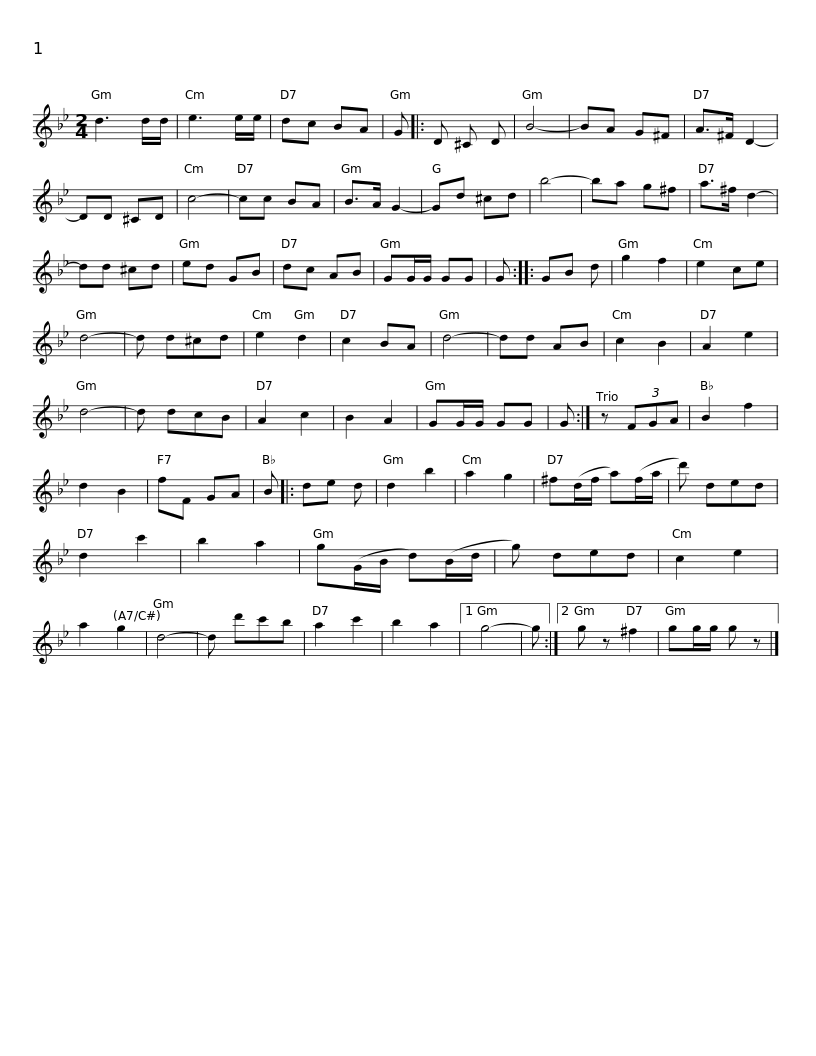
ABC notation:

X:1
L:1/8
M:2/4
I:linebreak $
K:Gmin
V:1 treble
V:1
 d3 d/d/ | e3 e/e/ | dc BA | G |: D ^C D | %5
 B4- | BA G^F | A>^F D2- | DD ^CD | c4- | %10
 cc BA |$ B>A G2- | Gd ^cd | b4- | ba g^f | %15
 a>^f d2- | dd ^cd | ed GB | dc AB | GG/G/ GG | %20
 G ::$ GB d | g2 f2 | e2 ce | d4- | %25
 d d^cd | e2 d2 | c2 BA | d4- | dd AB | %30
 c2 B2 | A2 e2 | d4- | d dcB | A2 c2 |$ %35
 B2 A2 | GG/G/ GG | G :| z (3FGA | B2 f2 | %40
 d2 B2 | fF GA | B |: de d | d2 b2 | %45
 a2 g2 | ^f(d/f/ a)(f/a/ | d') ded |$ d2 c'2 | b2 a2 | %50
 g(G/B/ d)(B/d/ | g) ded | c2 e2 | a2 g2 | d4- | %55
 d d'c'b | a2 c'2 | b2 a2 |1 g4- | g :|2 %60
 g z ^f2 |$ gg/g/ g z |] %62
